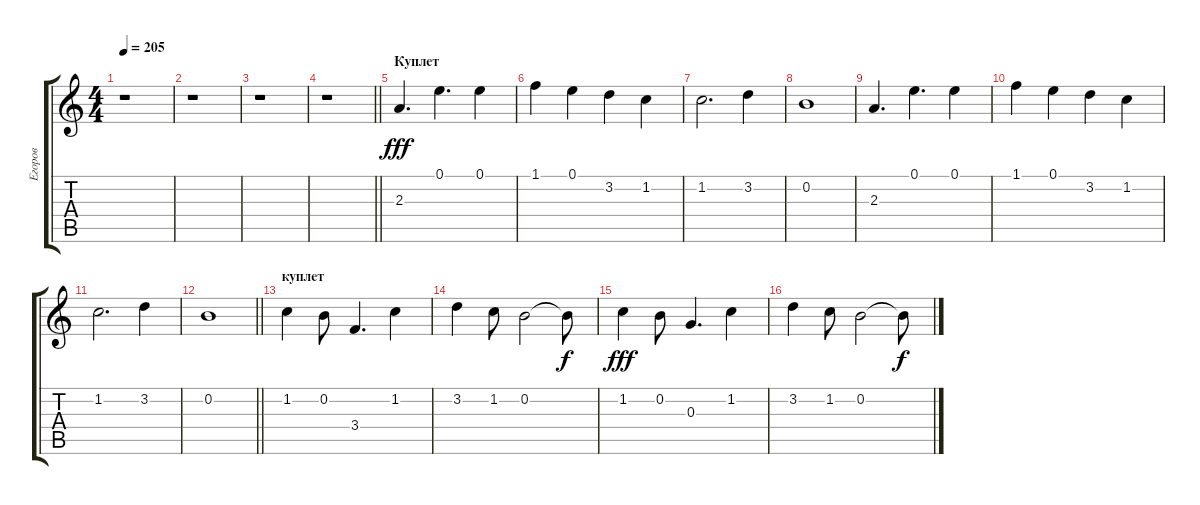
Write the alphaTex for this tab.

\track ("Егоров" "Егоров") {instrument contrabass}
\staff {score tabs}
\tuning (E4 B3 G3 D3 A2 E2) {hide}
\ts (4 4)
\tempo 205
\clef g2
\ks c
r.1{dy fff} |
r.1 |
r.1 |
\barLineRight lightlight
r.1 |
\section ("" "Куплет")
2.3.4{d} 0.1.4{d} 0.1.4 |
1.1.4 0.1.4 3.2.4 1.2.4 |
1.2.2{d} 3.2.4 |
0.2.1 |
2.3.4{d} 0.1.4{d} 0.1.4 |
1.1.4 0.1.4 3.2.4 1.2.4 |
1.2.2{d} 3.2.4 |
\barLineRight lightlight
0.2.1 |
\section ("" "куплет")
1.2.4 0.2.8 3.4.4{d} 1.2.4 |
3.2.4 1.2.8 0.2.2 0.2{t}.8{dy f} |
1.2.4{dy fff} 0.2.8 0.3.4{d} 1.2.4 |
3.2.4 1.2.8 0.2.2 0.2{t}.8{dy f}
